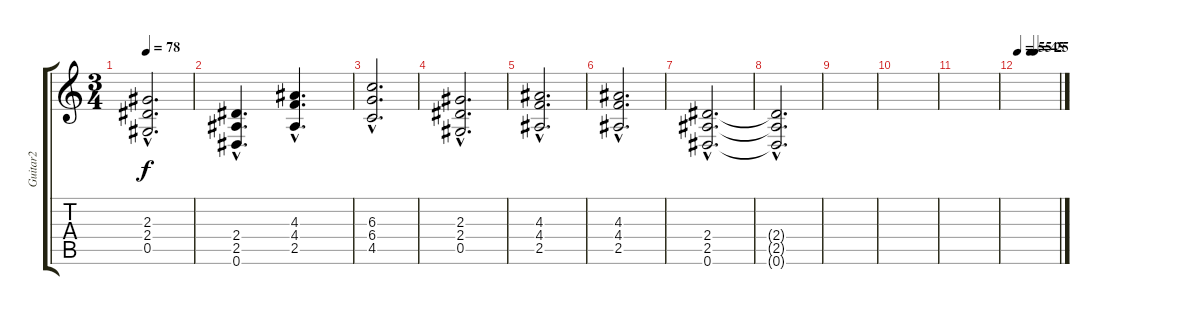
\track ("Guitar2" "Guitar2") {instrument distortionguitar}
\staff {score tabs}
\tuning (Eb4 Bb3 Gb3 Db3 Ab2 Eb2) {hide}
\ts (3 4)
\tempo 78
\clef g2
\ks c
(2.3{hac} 2.4{hac} 0.5{hac}).2{d dy f} |
(2.4{hac} 2.5{hac} 0.6{hac}).4{d} (4.3{hac} 4.4{hac} 2.5{hac}).4{d} |
(6.3{hac} 6.4{hac} 4.5{hac}).2{d} |
(2.3{hac} 2.4{hac} 0.5{hac}).2{d} |
(4.3{hac} 4.4{hac} 2.5{hac}).2{d} |
(4.3{hac} 4.4{hac} 2.5{hac}).2{d} |
(2.4{hac} 2.5{hac} 0.6{hac}).2{d} |
(2.4{hac t} 2.5{hac t} 0.6{hac t}).2{d} |
|
|
|
\tempo 55
\tempo (45 0.3125)
\tempo (25 0.4166666666666667)
